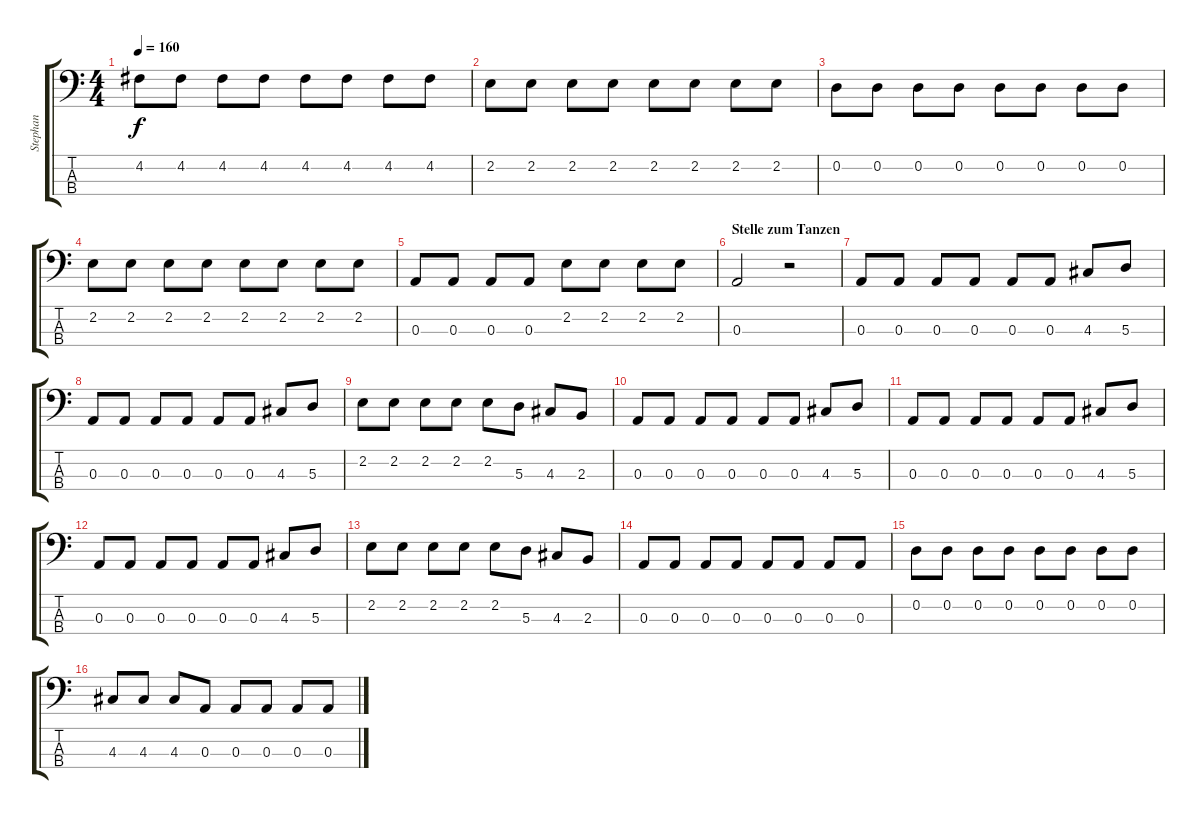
\track ("Stephan" "Stephan") {instrument electricbasspick}
\staff {score tabs}
\tuning (G2 D2 A1 E1) {hide}
\ts (4 4)
\tempo 160
\clef f4
\ks c
4.2.8{dy f} 4.2.8 4.2.8 4.2.8 4.2.8 4.2.8 4.2.8 4.2.8 |
2.2.8 2.2.8 2.2.8 2.2.8 2.2.8 2.2.8 2.2.8 2.2.8 |
0.2.8 0.2.8 0.2.8 0.2.8 0.2.8 0.2.8 0.2.8 0.2.8 |
2.2.8 2.2.8 2.2.8 2.2.8 2.2.8 2.2.8 2.2.8 2.2.8 |
0.3.8 0.3.8 0.3.8 0.3.8 2.2.8 2.2.8 2.2.8 2.2.8 |
\section ("" "Stelle zum Tanzen")
0.3.2 r.2 |
0.3.8 0.3.8 0.3.8 0.3.8 0.3.8 0.3.8 4.3.8 5.3.8 |
0.3.8 0.3.8 0.3.8 0.3.8 0.3.8 0.3.8 4.3.8 5.3.8 |
2.2.8 2.2.8 2.2.8 2.2.8 2.2.8 5.3.8 4.3.8 2.3.8 |
0.3.8 0.3.8 0.3.8 0.3.8 0.3.8 0.3.8 4.3.8 5.3.8 |
0.3.8 0.3.8 0.3.8 0.3.8 0.3.8 0.3.8 4.3.8 5.3.8 |
0.3.8 0.3.8 0.3.8 0.3.8 0.3.8 0.3.8 4.3.8 5.3.8 |
2.2.8 2.2.8 2.2.8 2.2.8 2.2.8 5.3.8 4.3.8 2.3.8 |
0.3.8 0.3.8 0.3.8 0.3.8 0.3.8 0.3.8 0.3.8 0.3.8 |
0.2.8 0.2.8 0.2.8 0.2.8 0.2.8 0.2.8 0.2.8 0.2.8 |
4.3.8 4.3.8 4.3.8 0.3.8 0.3.8 0.3.8 0.3.8 0.3.8
